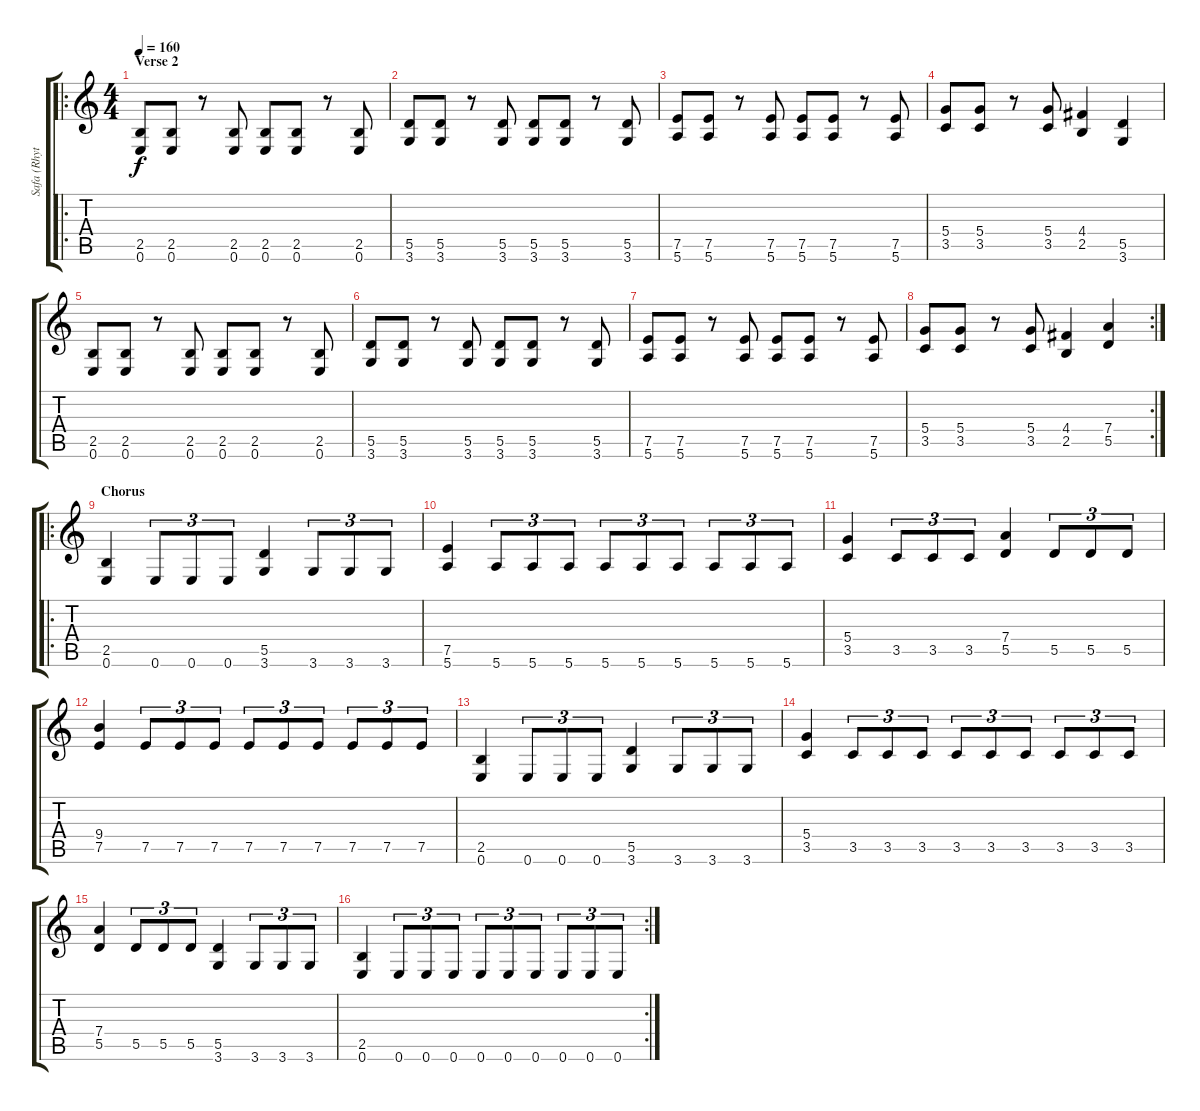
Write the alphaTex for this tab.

\track ("Safa (Rhythm)" "Safa (Rhyt") {instrument distortionguitar}
\staff {score tabs}
\tuning (E4 B3 G3 D3 A2 E2) {hide}
\ro
\ts (4 4)
\section ("" "Verse 2")
\tempo 160
\clef g2
\ks c
(2.5 0.6).8{dy f} (2.5 0.6).8 r.8 (2.5 0.6).8 (2.5 0.6).8 (2.5 0.6).8 r.8 (2.5 0.6).8 |
(5.5 3.6).8 (5.5 3.6).8 r.8 (5.5 3.6).8 (5.5 3.6).8 (5.5 3.6).8 r.8 (5.5 3.6).8 |
(7.5 5.6).8 (7.5 5.6).8 r.8 (7.5 5.6).8 (7.5 5.6).8 (7.5 5.6).8 r.8 (7.5 5.6).8 |
(5.4 3.5).8 (5.4 3.5).8 r.8 (5.4 3.5).8 (4.4 2.5).4 (5.5 3.6).4 |
(2.5 0.6).8 (2.5 0.6).8 r.8 (2.5 0.6).8 (2.5 0.6).8 (2.5 0.6).8 r.8 (2.5 0.6).8 |
(5.5 3.6).8 (5.5 3.6).8 r.8 (5.5 3.6).8 (5.5 3.6).8 (5.5 3.6).8 r.8 (5.5 3.6).8 |
(7.5 5.6).8 (7.5 5.6).8 r.8 (7.5 5.6).8 (7.5 5.6).8 (7.5 5.6).8 r.8 (7.5 5.6).8 |
\rc 2
(5.4 3.5).8 (5.4 3.5).8 r.8 (5.4 3.5).8 (4.4 2.5).4 (7.4 5.5).4 |
\ro
\section ("" "Chorus")
(2.5 0.6).4 0.6.8{tu (3 2)} 0.6.8{tu (3 2)} 0.6.8{tu (3 2)} (5.5 3.6).4 3.6.8{tu (3 2)} 3.6.8{tu (3 2)} 3.6.8{tu (3 2)} |
(7.5 5.6).4 5.6.8{tu (3 2)} 5.6.8{tu (3 2)} 5.6.8{tu (3 2)} 5.6.8{tu (3 2)} 5.6.8{tu (3 2)} 5.6.8{tu (3 2)} 5.6.8{tu (3 2)} 5.6.8{tu (3 2)} 5.6.8{tu (3 2)} |
(5.4 3.5).4 3.5.8{tu (3 2)} 3.5.8{tu (3 2)} 3.5.8{tu (3 2)} (7.4 5.5).4 5.5.8{tu (3 2)} 5.5.8{tu (3 2)} 5.5.8{tu (3 2)} |
(9.4 7.5).4 7.5.8{tu (3 2)} 7.5.8{tu (3 2)} 7.5.8{tu (3 2)} 7.5.8{tu (3 2)} 7.5.8{tu (3 2)} 7.5.8{tu (3 2)} 7.5.8{tu (3 2)} 7.5.8{tu (3 2)} 7.5.8{tu (3 2)} |
(2.5 0.6).4 0.6.8{tu (3 2)} 0.6.8{tu (3 2)} 0.6.8{tu (3 2)} (5.5 3.6).4 3.6.8{tu (3 2)} 3.6.8{tu (3 2)} 3.6.8{tu (3 2)} |
(5.4 3.5).4 3.5.8{tu (3 2)} 3.5.8{tu (3 2)} 3.5.8{tu (3 2)} 3.5.8{tu (3 2)} 3.5.8{tu (3 2)} 3.5.8{tu (3 2)} 3.5.8{tu (3 2)} 3.5.8{tu (3 2)} 3.5.8{tu (3 2)} |
(7.4 5.5).4 5.5.8{tu (3 2)} 5.5.8{tu (3 2)} 5.5.8{tu (3 2)} (5.5 3.6).4 3.6.8{tu (3 2)} 3.6.8{tu (3 2)} 3.6.8{tu (3 2)} |
\rc 2
(2.5 0.6).4 0.6.8{tu (3 2)} 0.6.8{tu (3 2)} 0.6.8{tu (3 2)} 0.6.8{tu (3 2)} 0.6.8{tu (3 2)} 0.6.8{tu (3 2)} 0.6.8{tu (3 2)} 0.6.8{tu (3 2)} 0.6.8{tu (3 2)}
